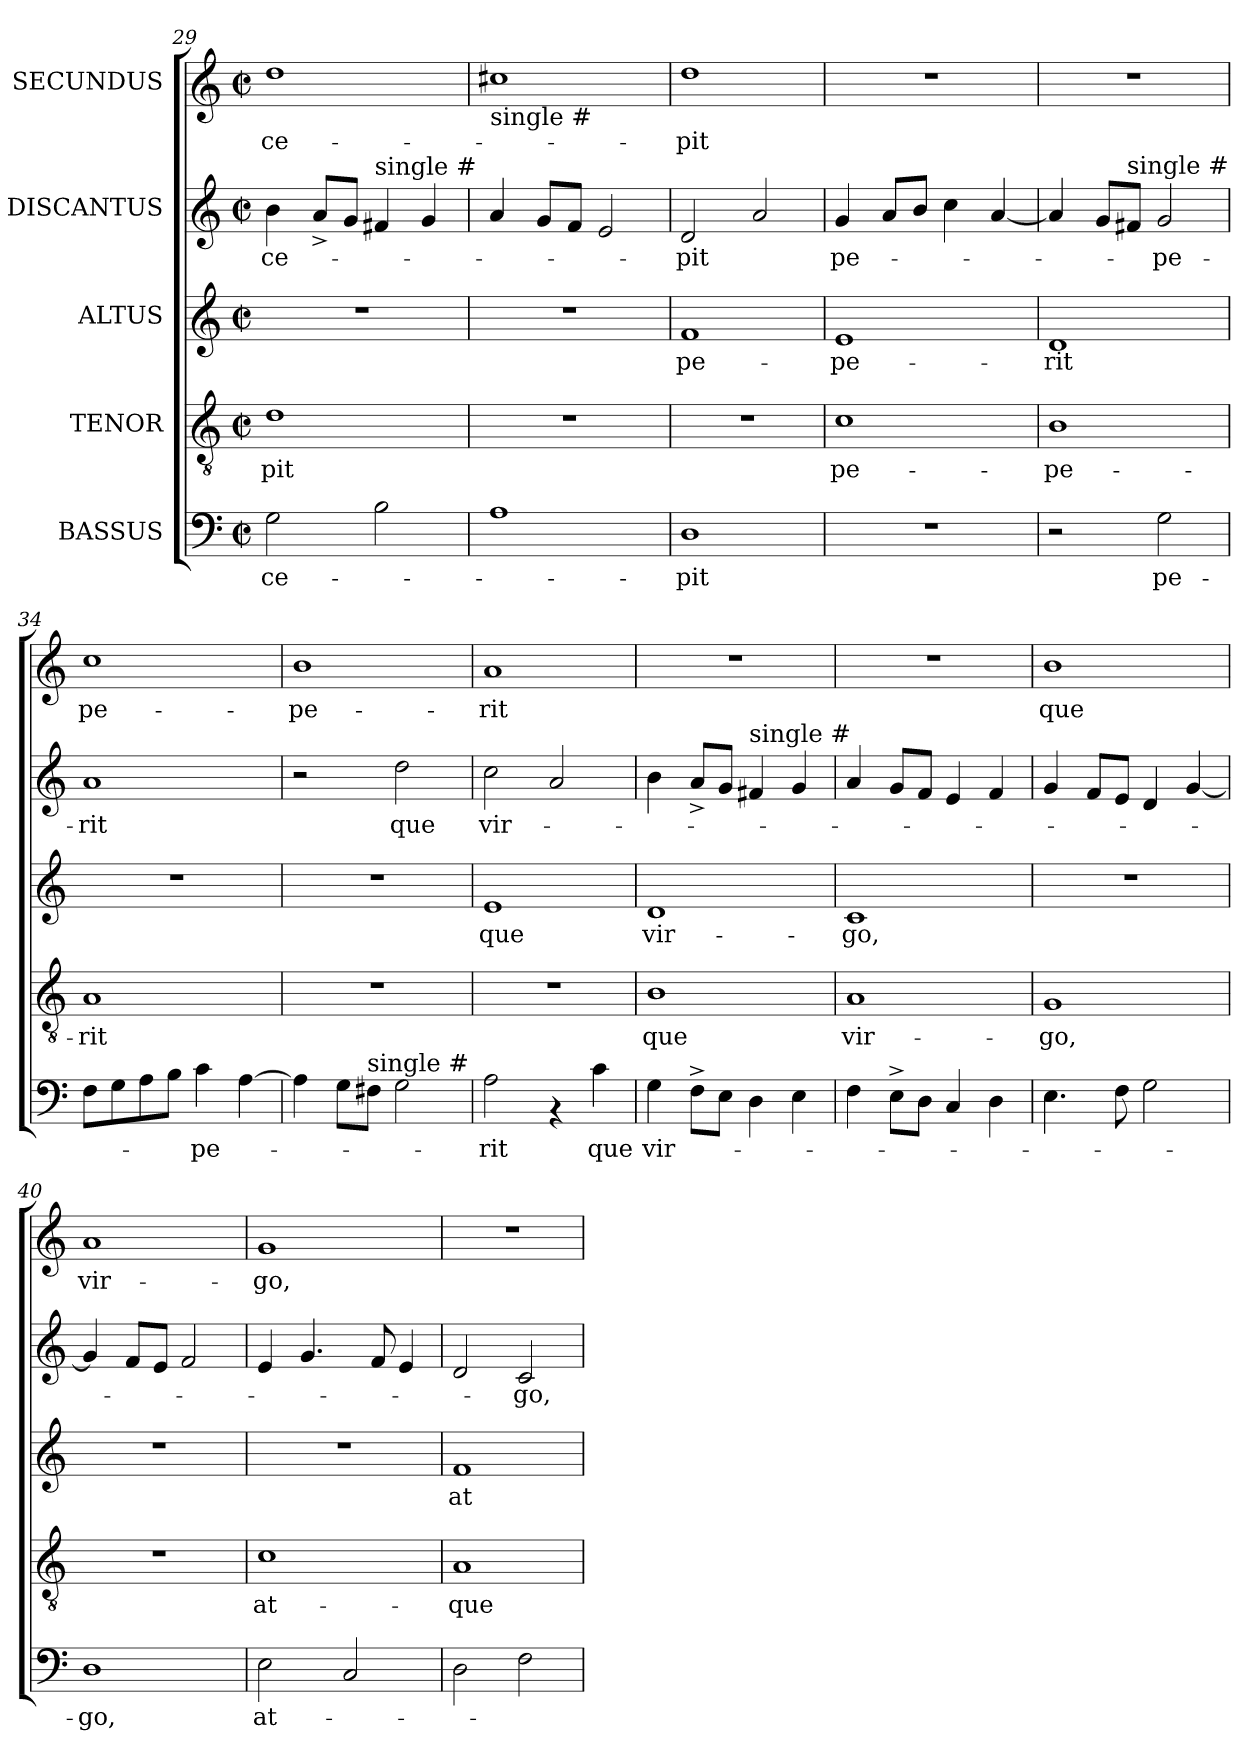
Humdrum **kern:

**kern	**text	**kern	**text	**kern	**text	**kern	**text	**kern	**text
*part5	*part5	*part4	*part4	*part3	*part3	*part2	*part2	*part1	*part1
*staff5	*staff5	*staff4	*staff4	*staff3	*staff3	*staff2	*staff2	*staff1	*staff1
*I"BASSUS	*	*I"TENOR	*	*I"ALTUS	*	*I"DISCANTUS	*	*I"SECUNDUS	*
!!LO:PB:g=z
*clefF4	*	*clefGv2	*	*clefG2	*	*clefG2	*	*clefG2	*
*k[]	*	*k[]	*	*k[]	*	*k[]	*	*k[]	*
*C:	*	*C:	*	*C:	*	*C:	*	*C:	*
*M2/2	*	*M2/2	*	*M2/2	*	*M2/2	*	*M2/2	*
*met(c|)	*	*met(c|)	*	*met(c|)	*	*met(c|)	*	*met(c|)	*
=29	=29	=29	=29	=29	=29	=29	=29	=29	=29
!	!LO:LY:b	!	!LO:LY:b	!	!	!	!LO:LY:b	!	!LO:LY:b:rj
2G\	-ce-	1d	-pit	1r	.	4b\	-ce-	1dd	-ce-
.	.	.	.	.	.	8a^</L	.	.	.
.	.	.	.	.	.	8g/J	.	.	.
!	!	!	!	!	!	!LO:TX:a:t=single #	!	!	!
2B\	.	.	.	.	.	4f#/	.	.	.
.	.	.	.	.	.	4g/	.	.	.
=30	=30	=30	=30	=30	=30	=30	=30	=30	=30
!	!	!	!	!	!	!	!	!LO:TX:b:t=single #	!
1A	.	1r	.	1r	.	4a/	.	1cc#	.
.	.	.	.	.	.	8g/L	.	.	.
.	.	.	.	.	.	8f/J	.	.	.
.	.	.	.	.	.	2e/	.	.	.
=31	=31	=31	=31	=31	=31	=31	=31	=31	=31
!	!LO:LY:b	!	!	!	!LO:LY:b	!	!LO:LY:b	!	!LO:LY:b:rj
1D	-pit	1r	.	1f	pe-	2d/	-pit	1dd	-pit
.	.	.	.	.	.	2a/	.	.	.
=32	=32	=32	=32	=32	=32	=32	=32	=32	=32
!	!	!	!LO:LY:b	!	!LO:LY:b	!	!LO:LY:b	!	!
1r	.	1c	pe-	1e	-pe-	4g/	pe-	1r	.
.	.	.	.	.	.	8a/L	.	.	.
.	.	.	.	.	.	8b/J	.	.	.
.	.	.	.	.	.	4cc\	.	.	.
.	.	.	.	.	.	[<4a/	.	.	.
=33	=33	=33	=33	=33	=33	=33	=33	=33	=33
!	!	!	!LO:LY:b	!	!LO:LY:b	!	!	!	!
2r	.	1B	-pe-	1d	-rit	4a/]	.	1r	.
.	.	.	.	.	.	8g/L	.	.	.
!	!	!	!	!	!	!LO:TX:a:t=single #	!	!	!
.	.	.	.	.	.	8f#/J	.	.	.
!	!LO:LY:b	!	!	!	!	!	!LO:LY:b	!	!
2G\	pe-	.	.	.	.	2g/	-pe-	.	.
=34	=34	=34	=34	=34	=34	=34	=34	=34	=34
!	!	!	!LO:LY:b	!	!	!	!LO:LY:b	!	!LO:LY:b:rj
8F\L	.	1A	-rit	1r	.	1a	-rit	1cc	pe-
8G\	.	.	.	.	.	.	.	.	.
8A\	.	.	.	.	.	.	.	.	.
8B\J	.	.	.	.	.	.	.	.	.
!	!LO:LY:b	!	!	!	!	!	!	!	!
4c\	-pe-	.	.	.	.	.	.	.	.
[>4A\	.	.	.	.	.	.	.	.	.
=35	=35	=35	=35	=35	=35	=35	=35	=35	=35
!	!	!	!	!	!	!	!	!	!LO:LY:b:rj
4A\]	.	1r	.	1r	.	2r	.	1b	-pe-
8G\L	.	.	.	.	.	.	.	.	.
!LO:TX:a:t=single #	!	!	!	!	!	!	!	!	!
8F#\J	.	.	.	.	.	.	.	.	.
!	!	!	!	!	!	!	!LO:LY:b	!	!
2G\	.	.	.	.	.	2dd\	que	.	.
!!LO:LB:g=z
=36	=36	=36	=36	=36	=36	=36	=36	=36	=36
!	!LO:LY:b	!	!	!	!LO:LY:b	!	!LO:LY:b	!	!LO:LY:b:rj
2A\	-rit	1r	.	1e	que	2cc\	vir-	1a	-rit
4rAA	.	.	.	.	.	2a/	.	.	.
!	!LO:LY:b	!	!	!	!	!	!	!	!
4c\	que	.	.	.	.	.	.	.	.
=37	=37	=37	=37	=37	=37	=37	=37	=37	=37
!	!LO:LY:b	!	!LO:LY:b	!	!LO:LY:b	!	!	!	!
4G\	vir-	1B	que	1d	vir-	4b\	.	1r	.
8F^>\L	.	.	.	.	.	8a^</L	.	.	.
8E\J	.	.	.	.	.	8g/J	.	.	.
!	!	!	!	!	!	!LO:TX:a:t=single #	!	!	!
4D\	.	.	.	.	.	4f#/	.	.	.
4E\	.	.	.	.	.	4g/	.	.	.
=38	=38	=38	=38	=38	=38	=38	=38	=38	=38
!	!	!	!LO:LY:b	!	!LO:LY:b	!	!	!	!
4F\	.	1A	vir-	1c	-go,	4a/	.	1r	.
8E^>\L	.	.	.	.	.	8g/L	.	.	.
8D\J	.	.	.	.	.	8f/J	.	.	.
4C/	.	.	.	.	.	4e/	.	.	.
4D\	.	.	.	.	.	4f/	.	.	.
=39	=39	=39	=39	=39	=39	=39	=39	=39	=39
!	!	!	!LO:LY:b	!	!	!	!	!	!LO:LY:b:rj
4.E\	.	1G	-go,	1r	.	4g/	.	1b	que
.	.	.	.	.	.	8f/L	.	.	.
8F\	.	.	.	.	.	8e/J	.	.	.
2G\	.	.	.	.	.	4d/	.	.	.
.	.	.	.	.	.	[<4g/	.	.	.
=40	=40	=40	=40	=40	=40	=40	=40	=40	=40
!	!LO:LY:b	!	!	!	!	!	!	!	!LO:LY:b:rj
1D	-go,	1r	.	1r	.	4g/]	.	1a	vir-
.	.	.	.	.	.	8f/L	.	.	.
.	.	.	.	.	.	8e/J	.	.	.
.	.	.	.	.	.	2f/	.	.	.
=41	=41	=41	=41	=41	=41	=41	=41	=41	=41
!	!LO:LY:b	!	!LO:LY:b	!	!	!	!	!	!LO:LY:b:rj
2E\	at-	1c	at-	1r	.	4e/	.	1g	-go,
.	.	.	.	.	.	4.g/	.	.	.
2C/	.	.	.	.	.	.	.	.	.
.	.	.	.	.	.	8f/	.	.	.
.	.	.	.	.	.	4e/	.	.	.
=42	=42	=42	=42	=42	=42	=42	=42	=42	=42
!	!	!	!LO:LY:b	!	!LO:LY:b	!	!	!	!
2D\	.	1A	-que	1f	at-	2d/	.	1r	.
!	!	!	!	!	!	!	!LO:LY:b	!	!
2F\	.	.	.	.	.	2c/	-go,	.	.
=	=	=	=	=	=	=	=	=	=
*-	*-	*-	*-	*-	*-	*-	*-	*-	*-
